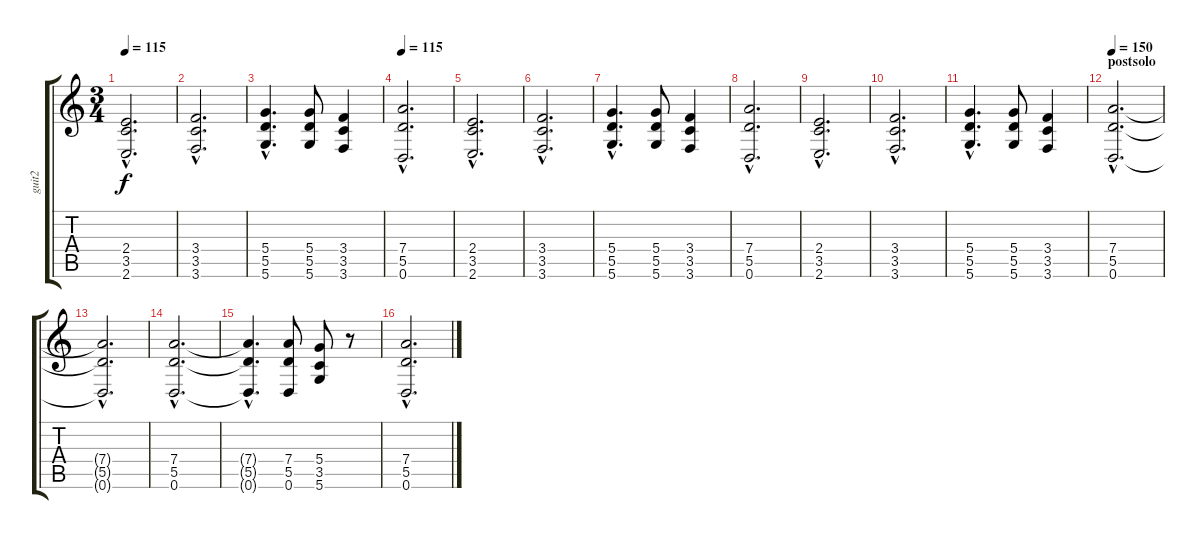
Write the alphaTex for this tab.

\track ("guit2" "guit2") {instrument distortionguitar}
\staff {score tabs}
\tuning (E4 B3 G3 D3 A2 D2) {hide}
\ts (3 4)
\tempo 115
\clef g2
\ks c
(2.4{hac} 3.5{hac} 2.6{hac}).2{d dy f} |
(3.4{hac} 3.5{hac} 3.6{hac}).2{d} |
(5.4{hac} 5.5{hac} 5.6{hac}).4{d} (5.4 5.5 5.6).8 (3.4 3.5 3.6).4 |
\tempo 115
(7.4{hac} 5.5{hac} 0.6{hac}).2{d} |
(2.4{hac} 3.5{hac} 2.6{hac}).2{d} |
(3.4{hac} 3.5{hac} 3.6{hac}).2{d} |
(5.4{hac} 5.5{hac} 5.6{hac}).4{d} (5.4 5.5 5.6).8 (3.4 3.5 3.6).4 |
(7.4{hac} 5.5{hac} 0.6{hac}).2{d} |
(2.4{hac} 3.5{hac} 2.6{hac}).2{d} |
(3.4{hac} 3.5{hac} 3.6{hac}).2{d} |
(5.4{hac} 5.5{hac} 5.6{hac}).4{d} (5.4 5.5 5.6).8 (3.4 3.5 3.6).4 |
\section ("" "postsolo")
\tempo 150
(7.4{hac} 5.5{hac} 0.6{hac}).2{d} |
(7.4{hac t} 5.5{hac t} 0.6{hac t}).2{d} |
(7.4{hac} 5.5{hac} 0.6{hac}).2{d} |
(7.4{hac t} 5.5{hac t} 0.6{hac t}).4{d} (7.4 5.5 0.6).8 (5.4 3.5 5.6).8 r.8 |
(7.4{hac} 5.5{hac} 0.6{hac}).2{d}
